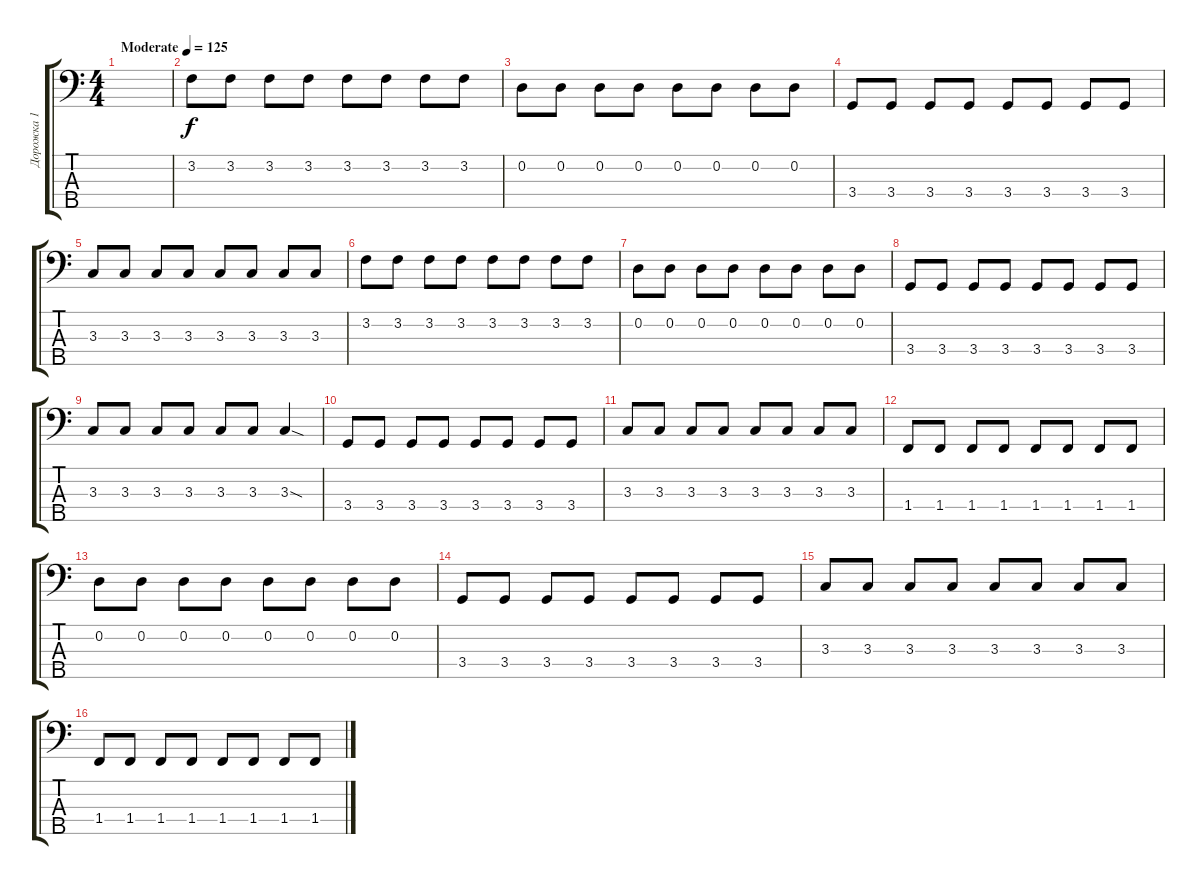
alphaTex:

\track ("Дорожка 1" "Дорожка 1") {instrument electricbassfinger}
\staff {score tabs}
\tuning (G2 D2 A1 E1 B0) {hide}
\ts (4 4)
\tempo (125 "Moderate")
\clef f4
\ks c
|
3.2.8 3.2.8 3.2.8 3.2.8 3.2.8 3.2.8 3.2.8 3.2.8 |
0.2.8 0.2.8 0.2.8 0.2.8 0.2.8 0.2.8 0.2.8 0.2.8 |
3.4.8 3.4.8 3.4.8 3.4.8 3.4.8 3.4.8 3.4.8 3.4.8 |
3.3.8 3.3.8 3.3.8 3.3.8 3.3.8 3.3.8 3.3.8 3.3.8 |
3.2.8 3.2.8 3.2.8 3.2.8 3.2.8 3.2.8 3.2.8 3.2.8 |
0.2.8 0.2.8 0.2.8 0.2.8 0.2.8 0.2.8 0.2.8 0.2.8 |
3.4.8 3.4.8 3.4.8 3.4.8 3.4.8 3.4.8 3.4.8 3.4.8 |
3.3.8 3.3.8 3.3.8 3.3.8 3.3.8 3.3.8 3.3{sod}.4 |
3.4.8 3.4.8 3.4.8 3.4.8 3.4.8 3.4.8 3.4.8 3.4.8 |
3.3.8 3.3.8 3.3.8 3.3.8 3.3.8 3.3.8 3.3.8 3.3.8 |
1.4.8 1.4.8 1.4.8 1.4.8 1.4.8 1.4.8 1.4.8 1.4.8 |
0.2.8 0.2.8 0.2.8 0.2.8 0.2.8 0.2.8 0.2.8 0.2.8 |
3.4.8 3.4.8 3.4.8 3.4.8 3.4.8 3.4.8 3.4.8 3.4.8 |
3.3.8 3.3.8 3.3.8 3.3.8 3.3.8 3.3.8 3.3.8 3.3.8 |
1.4.8 1.4.8 1.4.8 1.4.8 1.4.8 1.4.8 1.4.8 1.4.8
